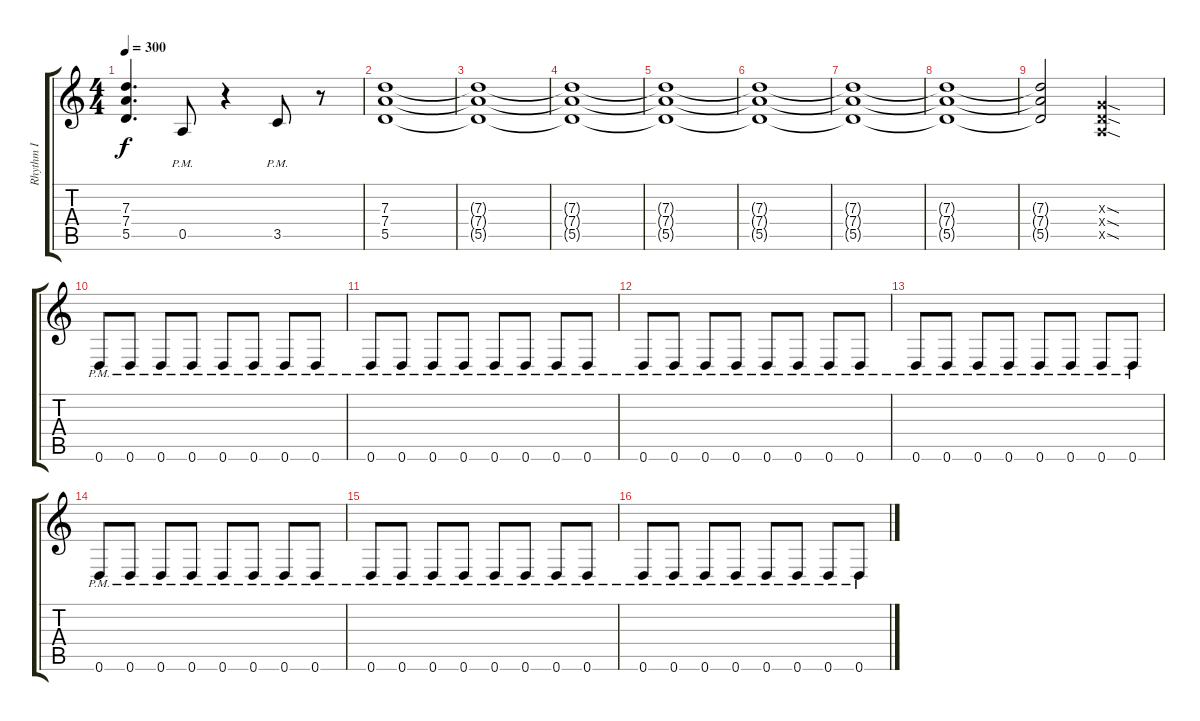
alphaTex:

\track ("Rhythm I" "Rhythm I") {instrument distortionguitar}
\staff {score tabs}
\tuning (E4 B3 G3 D3 A2 D2) {hide}
\ts (4 4)
\tempo 300
\clef g2
\ks c
(7.3 7.4 5.5).4{d dy f} 0.5{pm}.8 r.4 3.5{pm}.8 r.8 |
(7.3 7.4 5.5).1 |
(7.3{t} 7.4{t} 5.5{t}).1 |
(7.3{t} 7.4{t} 5.5{t}).1 |
(7.3{t} 7.4{t} 5.5{t}).1 |
(7.3{t} 7.4{t} 5.5{t}).1 |
(7.3{t} 7.4{t} 5.5{t}).1 |
(7.3{t} 7.4{t} 5.5{t}).1 |
(7.3{t} 7.4{t} 5.5{t}).2 (0.3{sod x} 0.4{sod x} 0.5{sod x}).2 |
0.6{pm}.8 0.6{pm}.8 0.6{pm}.8 0.6{pm}.8 0.6{pm}.8 0.6{pm}.8 0.6{pm}.8 0.6{pm}.8 |
0.6{pm}.8 0.6{pm}.8 0.6{pm}.8 0.6{pm}.8 0.6{pm}.8 0.6{pm}.8 0.6{pm}.8 0.6{pm}.8 |
0.6{pm}.8 0.6{pm}.8 0.6{pm}.8 0.6{pm}.8 0.6{pm}.8 0.6{pm}.8 0.6{pm}.8 0.6{pm}.8 |
0.6{pm}.8 0.6{pm}.8 0.6{pm}.8 0.6{pm}.8 0.6{pm}.8 0.6{pm}.8 0.6{pm}.8 0.6{pm}.8 |
0.6{pm}.8 0.6{pm}.8 0.6{pm}.8 0.6{pm}.8 0.6{pm}.8 0.6{pm}.8 0.6{pm}.8 0.6{pm}.8 |
0.6{pm}.8 0.6{pm}.8 0.6{pm}.8 0.6{pm}.8 0.6{pm}.8 0.6{pm}.8 0.6{pm}.8 0.6{pm}.8 |
0.6{pm}.8 0.6{pm}.8 0.6{pm}.8 0.6{pm}.8 0.6{pm}.8 0.6{pm}.8 0.6{pm}.8 0.6{pm}.8
